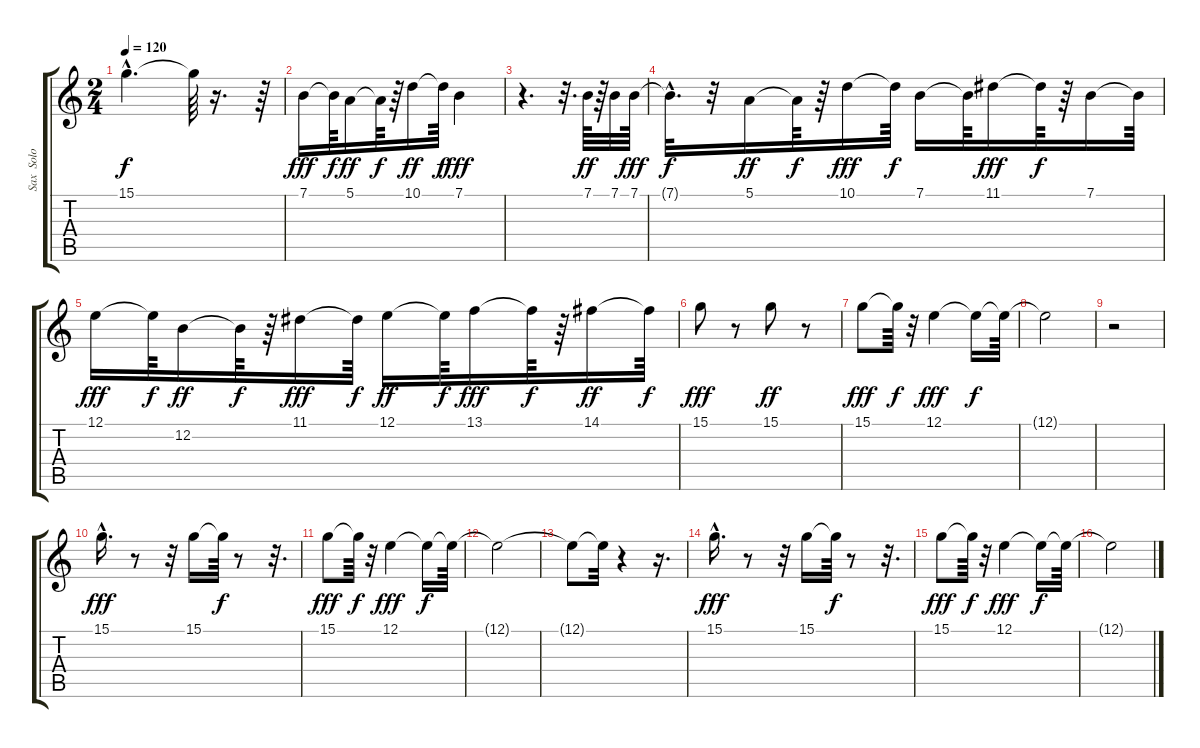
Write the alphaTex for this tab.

\track ("Sax  Solo" "Sax  Solo") {instrument baritonesax}
\staff {score tabs}
\tuning (E4 B3 G3 D3 A2 E2) {hide}
\ts (2 4)
\tempo 120
\clef g2
\ks c
15.1{hac t}.4{d dy f} 15.1{t}.64 r.16{d} r.64 |
7.1.16{dy fff} 7.1{t}.64{dy f} 5.1.16{dy ff} 5.1{t}.64{dy f} r.64 10.1.16{dy ff} 10.1{t}.64{dy f} 7.1.4{dy fff} |
r.4{d} r.32{d} 7.1.64{dy ff} r.64 7.1.32 7.1.64{dy fff} |
7.1{hac t}.32{d dy f} r.32 5.1.16{dy ff} 5.1{t}.64{dy f} r.64 10.1.16{dy fff} 10.1{t}.64{dy f} 7.1.16 7.1{t}.64 11.1.16{dy fff} 11.1{t}.64{dy f} r.64 7.1.16 7.1{t}.64 |
12.1.16{dy fff} 12.1{t}.64{dy f} 12.2.16{dy ff} 12.2{t}.64{dy f} r.64 11.1.16{dy fff} 11.1{t}.64{dy f} 12.1.16{dy ff} 12.1{t}.64{dy f} 13.1.16{dy fff} 13.1{t}.64{dy f} r.64 14.1.16{dy ff} 14.1{t}.64{dy f} |
15.1.8{dy fff} r.8 15.1.8{dy ff} r.8 |
15.1.8{dy fff} 15.1{t}.64{dy f} r.32 12.1.4{dy fff} 12.1{t}.16{dy f} 12.1{t}.64 |
12.1{t}.2 |
r.2 |
15.1{hac}.16{d dy fff} r.8 r.32 15.1.16 15.1{t}.64{dy f} r.8 r.32{d} |
15.1.8{dy fff} 15.1{t}.64{dy f} r.32 12.1.4{dy fff} 12.1{t}.16{dy f} 12.1{t}.64 |
12.1{t}.2 |
12.1{t}.8 12.1{t}.32 r.4 r.16{d} |
15.1{hac}.16{d dy fff} r.8 r.32 15.1.16 15.1{t}.64{dy f} r.8 r.32{d} |
15.1.8{dy fff} 15.1{t}.64{dy f} r.32 12.1.4{dy fff} 12.1{t}.16{dy f} 12.1{t}.64 |
12.1{t}.2
